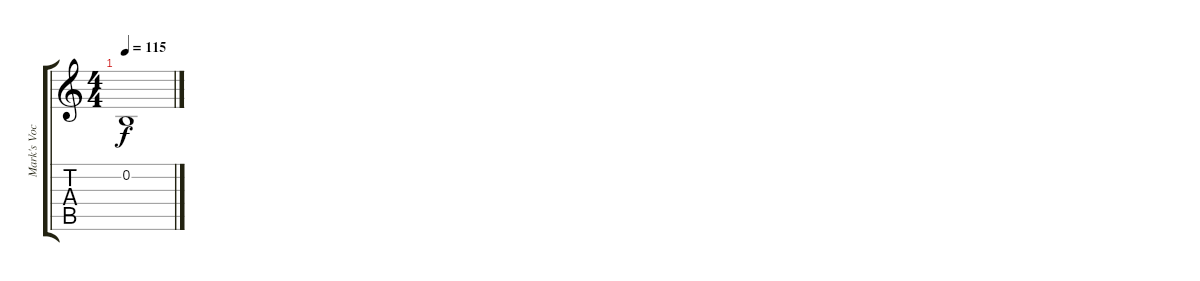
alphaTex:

\track ("Mark's Vocals" "Mark's Voc") {instrument tuba}
\staff {score tabs}
\tuning (E4 B3 G3 D3 A2 E2) {hide}
\ts (4 4)
\tempo 115
\clef g2
\ks c
0.2.1{dy f}
